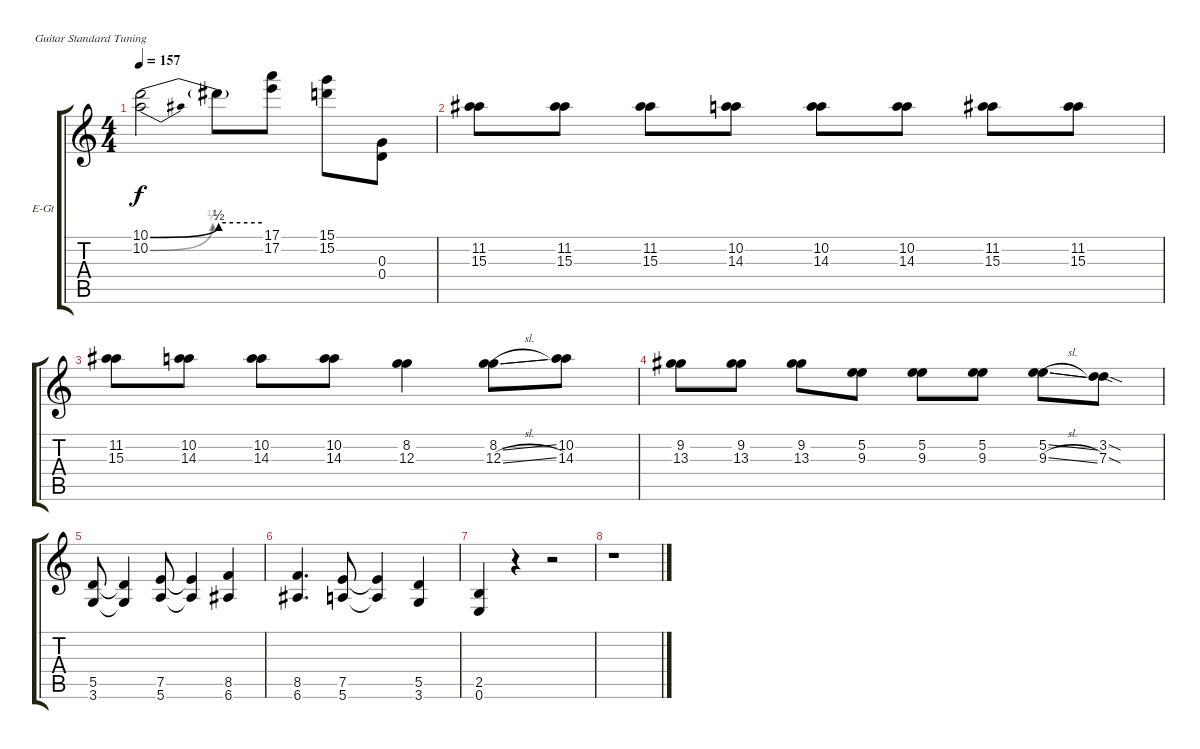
\defaultSystemsLayout 4
\bracketExtendMode groupsimilarinstruments
\firstSystemTrackNameOrientation horizontal
\otherSystemsTrackNameOrientation horizontal
\track ("Al" "E-Gt") {instrument distortionguitar}
\staff {score tabs}
\tuning (E4 B3 G3 D3 A2 E2)
\ts (4 4)
\tempo 157
\clef g2
\ks c
(10.1{be (bend 0 0 60 2)} 10.2{be (bend 0 0 60 2)}).2{dy f} 10.1{be (hold 0 2 60 2) t}.8 (17.1 17.2).8 (15.1 15.2).8 (0.3 0.4).8 |
(11.2 15.3).8 (11.2 15.3).8 (11.2 15.3).8 (10.2 14.3).8 (10.2 14.3).8 (10.2 14.3).8 (11.2 15.3).8 (11.2 15.3).8 |
(11.2 15.3).8 (10.2 14.3).8 (10.2 14.3).8 (10.2 14.3).8 (8.2 12.3).4 (8.2{sl} 12.3{sl}).8 (10.2 14.3).8 |
(9.2 13.3).8 (9.2 13.3).8 (9.2 13.3).8 (5.2 9.3).8 (5.2 9.3).8 (5.2 9.3).8 (5.2{sl} 9.3{sl}).8 (3.2{sod} 7.3{sod}).8 |
(5.5 3.6).8 (5.5{t} 3.6{t}).4 (7.5 5.6).8 (7.5{t} 5.6{t}).4 (8.5 6.6).4 |
(8.5 6.6).4{d} (7.5 5.6).8 (7.5{t} 5.6{t}).4 (5.5 3.6).4 |
(2.5 0.6).4 r.4 r.2 |
r.1
